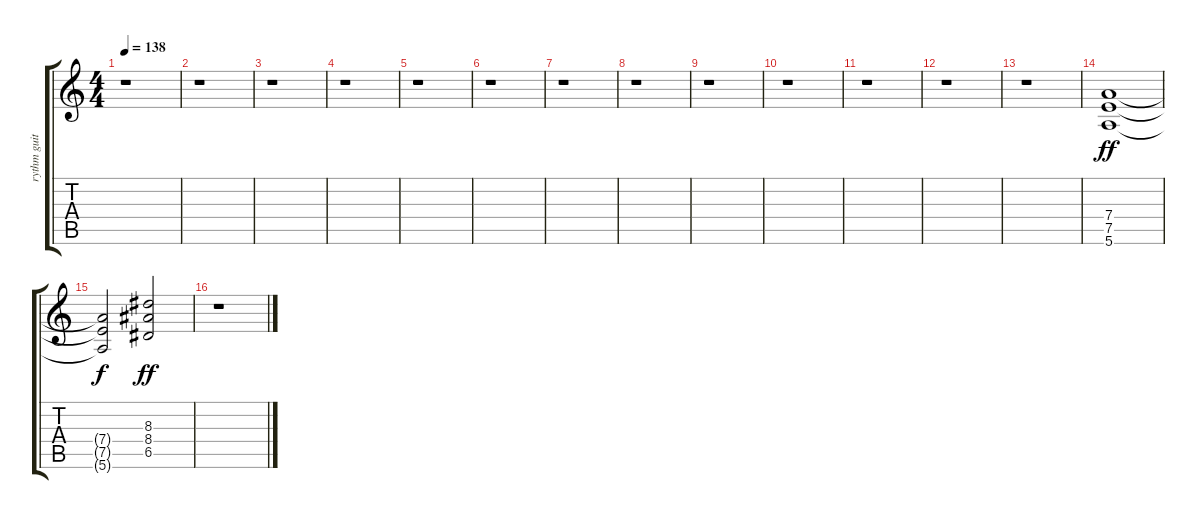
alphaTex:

\track ("rythm guitar 2" "rythm guit") {instrument overdrivenguitar}
\staff {score tabs}
\tuning (E4 B3 G3 D3 A2 E2) {hide}
\ts (4 4)
\tempo 138
\tempo 210
\tempo 138
\clef g2
\ks c
r.1{dy ff instrument overdrivenguitar} |
r.1 |
r.1 |
r.1 |
r.1 |
r.1 |
r.1 |
r.1 |
r.1 |
r.1 |
r.1 |
r.1 |
r.1 |
(7.4 7.5 5.6).1 |
(7.4{t} 7.5{t} 5.6{t}).2{dy f} (8.3 8.4 6.5).2{dy ff} |
r.1
